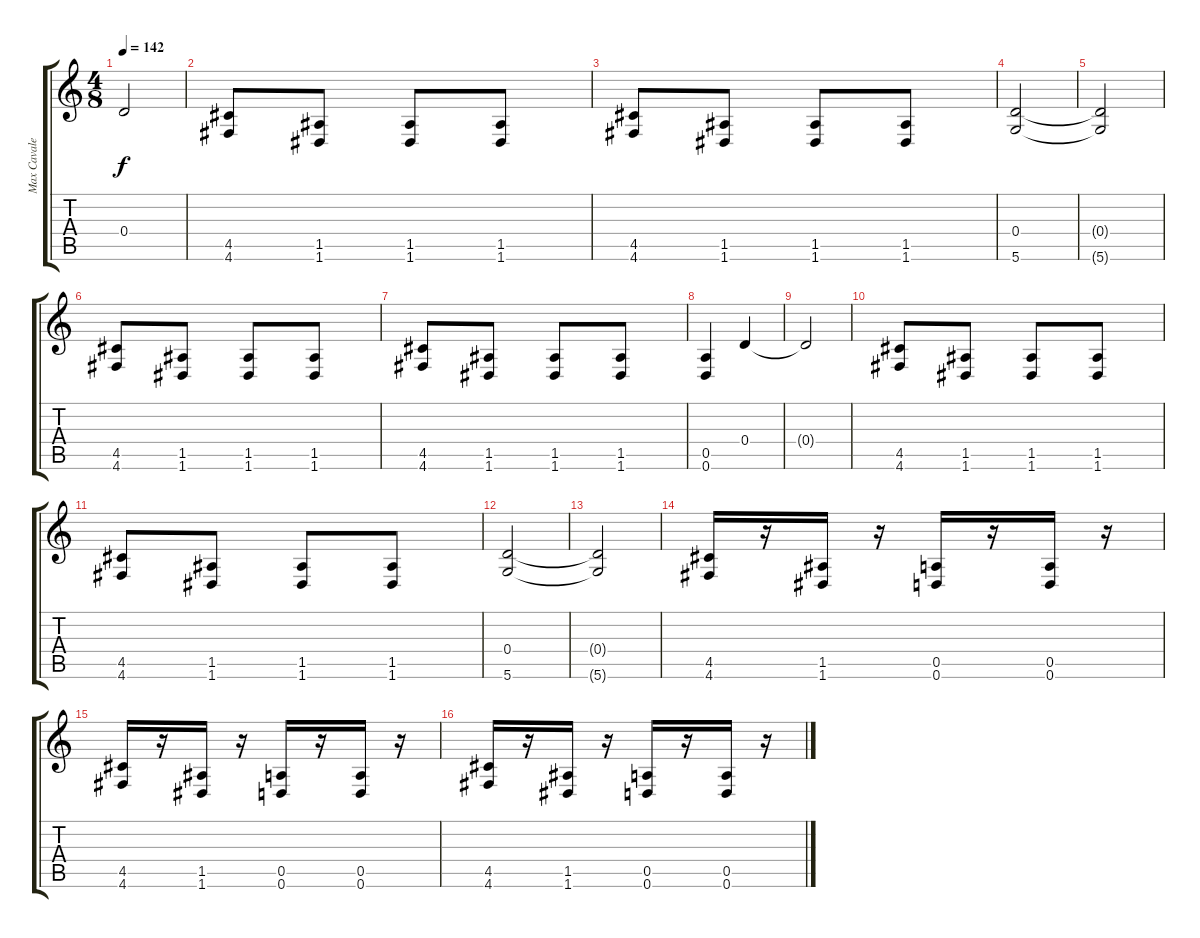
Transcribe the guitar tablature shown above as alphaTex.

\track ("Max Cavalera" "Max Cavale") {instrument distortionguitar}
\staff {score tabs}
\tuning (E4 B3 G3 D3 A2 D2) {hide}
\ts (4 8)
\tempo 142
\clef g2
\ks c
0.4{t}.2{dy f} |
(4.5 4.6).8 (1.5 1.6).8 (1.5 1.6).8 (1.5 1.6).8 |
(4.5 4.6).8 (1.5 1.6).8 (1.5 1.6).8 (1.5 1.6).8 |
(0.4 5.6).2 |
(0.4{t} 5.6{t}).2 |
(4.5 4.6).8 (1.5 1.6).8 (1.5 1.6).8 (1.5 1.6).8 |
(4.5 4.6).8 (1.5 1.6).8 (1.5 1.6).8 (1.5 1.6).8 |
(0.5 0.6).4 0.4.4 |
0.4{t}.2 |
(4.5 4.6).8 (1.5 1.6).8 (1.5 1.6).8 (1.5 1.6).8 |
(4.5 4.6).8 (1.5 1.6).8 (1.5 1.6).8 (1.5 1.6).8 |
(0.4 5.6).2 |
(0.4{t} 5.6{t}).2 |
(4.5 4.6).16 r.16 (1.5 1.6).16 r.16 (0.5 0.6).16 r.16 (0.5 0.6).16 r.16 |
(4.5 4.6).16 r.16 (1.5 1.6).16 r.16 (0.5 0.6).16 r.16 (0.5 0.6).16 r.16 |
(4.5 4.6).16 r.16 (1.5 1.6).16 r.16 (0.5 0.6).16 r.16 (0.5 0.6).16 r.16
